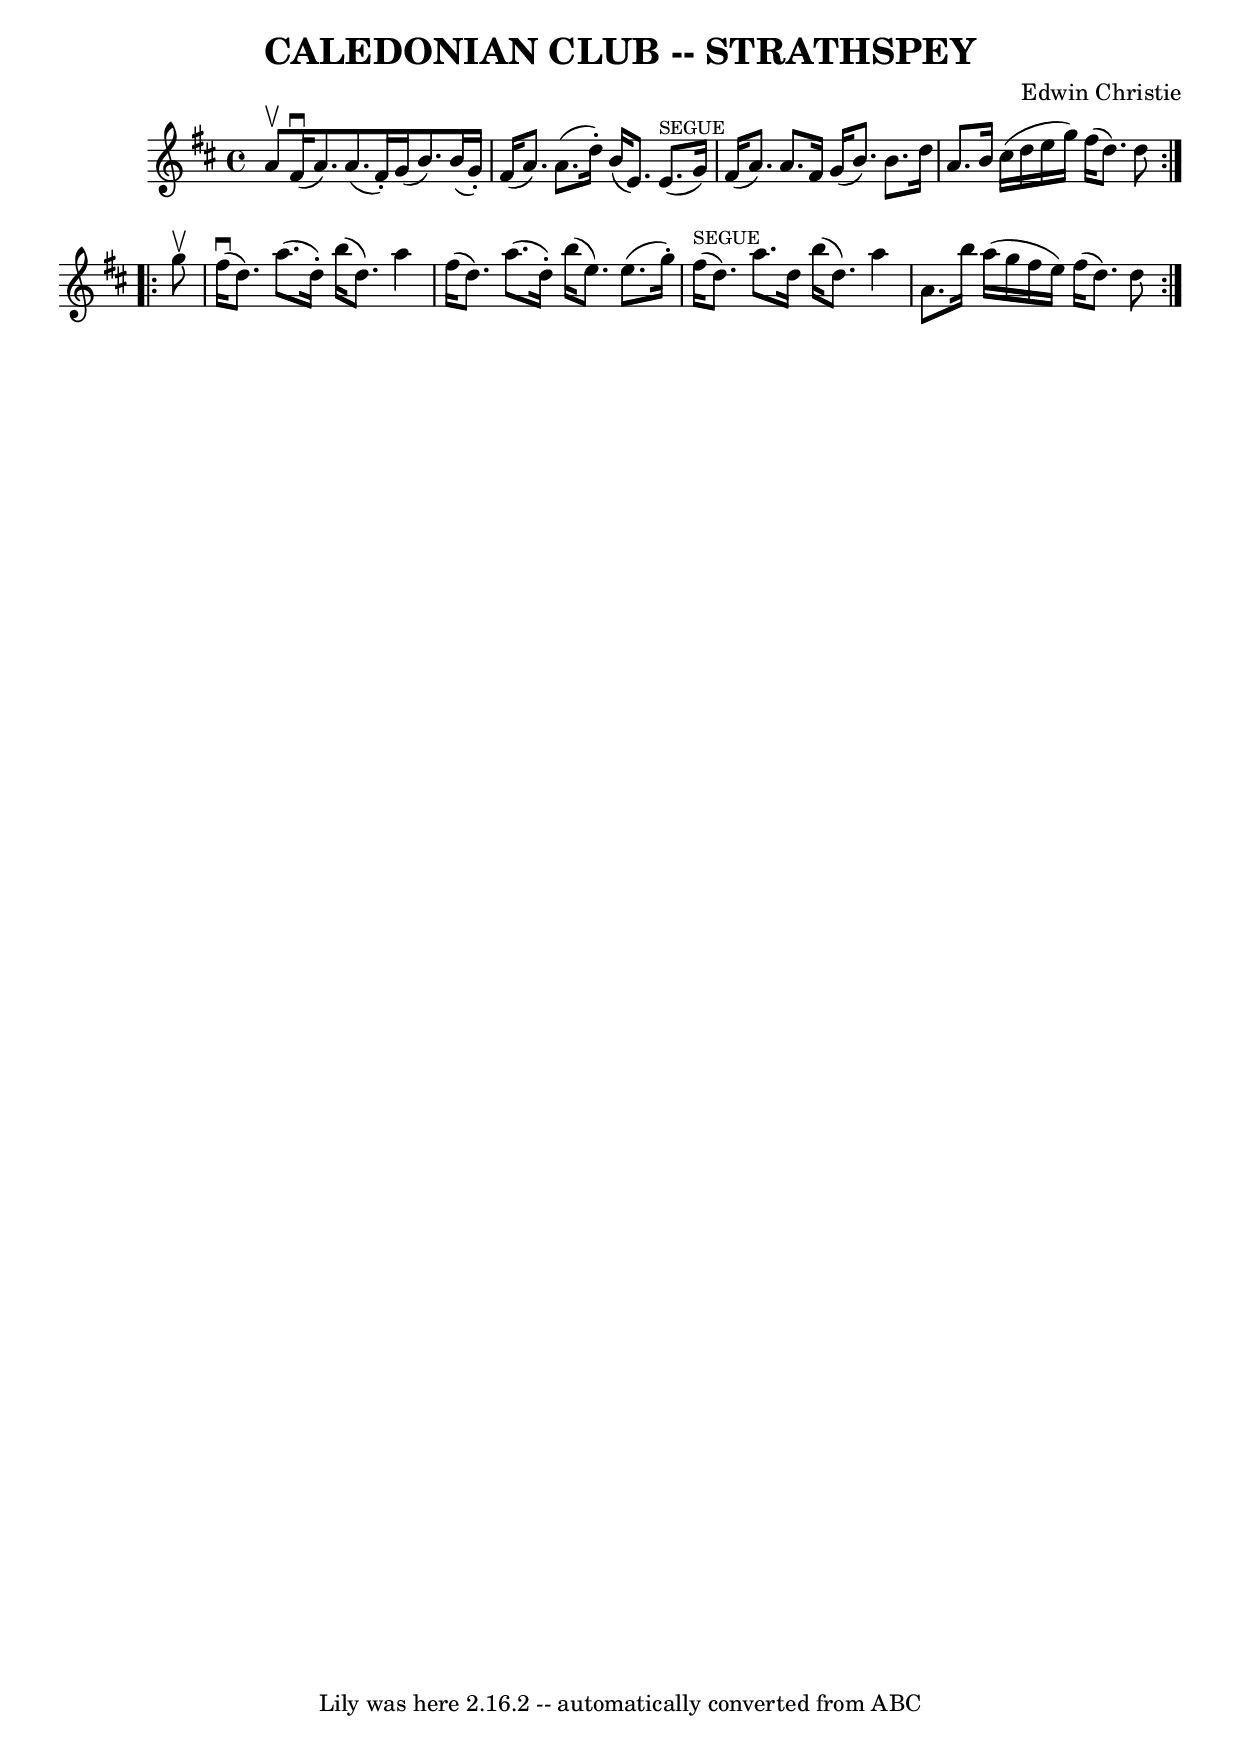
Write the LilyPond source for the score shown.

\version "2.16.2"
\include "Mammoth.ily"
\header {
  %% book = "Ryan's Mammoth Collection of Fiddle Tunes"
  composer = "Edwin Christie"
  crossRefNumber = "1"
  footnotes = ""
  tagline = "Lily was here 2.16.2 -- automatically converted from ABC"
  title = "CALEDONIAN CLUB -- STRATHSPEY"

}
voicedefault =  {



  \repeat volta 2 {

    \override Staff.TimeSignature #'style = #'C
    \time 4/4 
    \key d \major
    a'8^\upbow       |
    fis'16 (^\downbow   
    a'8.) a'8. (fis'16-.) g'16 (b'8.) b'16 (g'16-.)   
    |
    fis'16 (a'8.) a'8. (d''16-.) b'16 (e'8.)   
    e'8.^\segue(g'16)       |
    fis'16 (a'8.) a'8. fis'16 
    g'16 (b'8.) b'8. d''16    |
    a'8. b'16 cis''16 (
    d''16 e''16 g''16) fis''16 (d''8.) d''8    
  }     

  \repeat volta 2 {
    g''8^\upbow       |
    fis''16 (^\downbow d''8.) a''8. (d''16-.) b''16 (d''8.) a''4    |
    fis''16 (
    d''8.) a''8. (d''16-.) b''16 (e''8.) e''8. (g''16-.)       |
    fis''16^\segue(d''8.) a''8. d''16 b''16 (
    d''8.) a''4    |
    a'8. b''16 a''16 (g''16 fis''16    
    e''16) fis''16 (d''8.) d''8    
  }   

}

\score{
  <<

    \context Staff="default"
    {
      \voicedefault 
      
    }

  >>
  \layout {
    
  }
  \midi {
  }

}
